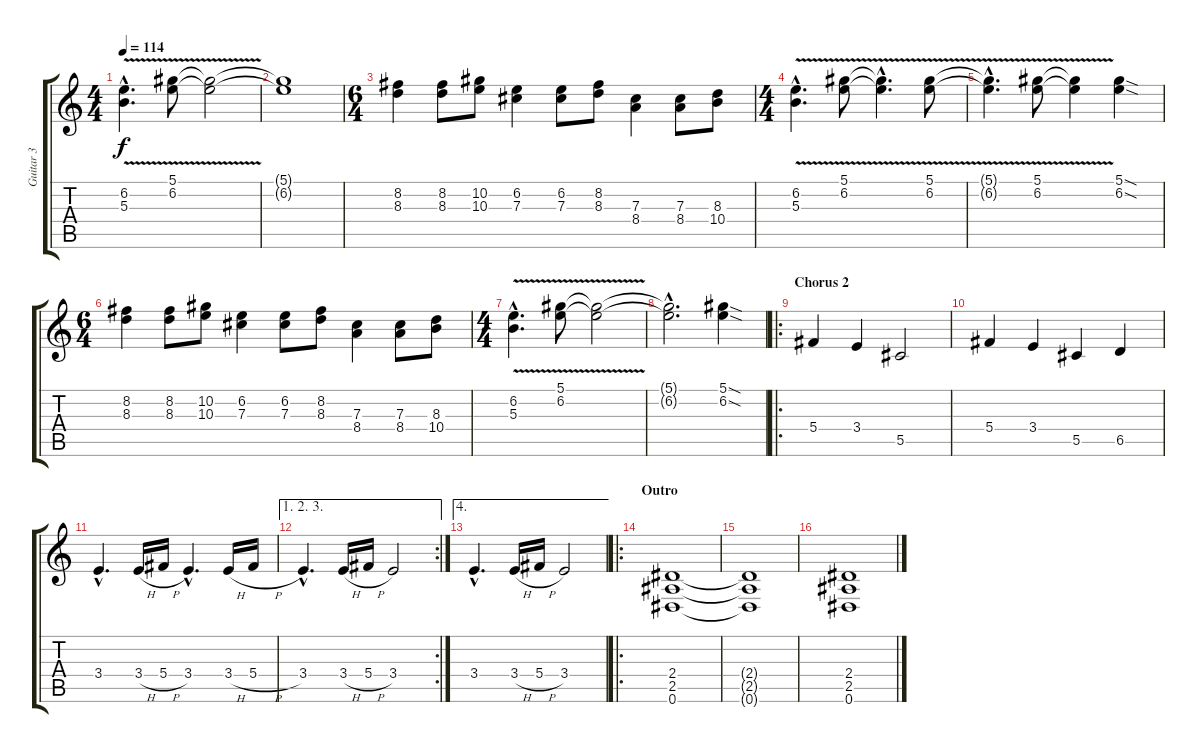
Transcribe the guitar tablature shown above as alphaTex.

\track ("Guitar 3" "Guitar 3") {instrument acousticguitarsteel}
\staff {score tabs}
\tuning (Eb4 Bb3 Gb3 Db3 Ab2 Eb2) {hide}
\ts (4 4)
\tempo 114
\clef g2
\ks c
(6.2{hac} 5.3{v hac}).4{d dy f} (5.1{v} 6.2{v}).8 (5.1{t} 6.2{t}).2 |
(5.1{t} 6.2{t}).1 |
\ts (6 4)
(8.2 8.3).4 (8.2 8.3).8 (10.2 10.3).8 (6.2 7.3).4 (6.2 7.3).8 (8.2 8.3).8 (7.3 8.4).4 (7.3 8.4).8 (8.3 10.4).8 |
\ts (4 4)
(6.2{v hac} 5.3{v hac}).4{d} (5.1{v} 6.2{v}).8 (5.1{hac t} 6.2{hac t}).4{d} (5.1{v} 6.2{v}).8 |
(5.1{hac t} 6.2{hac t}).4{d} (5.1{v} 6.2{v}).8 (5.1{t} 6.2{t}).4 (5.1{sod} 6.2{sod}).4 |
\ts (6 4)
(8.2 8.3).4 (8.2 8.3).8 (10.2 10.3).8 (6.2 7.3).4 (6.2 7.3).8 (8.2 8.3).8 (7.3 8.4).4 (7.3 8.4).8 (8.3 10.4).8 |
\ts (4 4)
(6.2{v hac} 5.3{v hac}).4{d} (5.1{v} 6.2{v}).8 (5.1{t} 6.2{t}).2 |
(5.1{hac t} 6.2{hac t}).2{d} (5.1{sod} 6.2{sod}).4 |
\ro
\section ("" "Chorus 2")
5.4.4 3.4.4 5.5.2 |
5.4.4 3.4.4 5.5.4 6.5.4 |
3.4{hac}.4{d} 3.4{h}.16 5.4{h}.16 3.4{hac}.4{d} 3.4{h}.16 5.4{h}.16 |
\ae (1 2 3)
\rc 2
3.4{hac}.4{d} 3.4{h}.16 5.4{h}.16 3.4.2 |
\ae 4
3.4{hac}.4{d} 3.4{h}.16 5.4{h}.16 3.4.2 |
\ro
\section ("" "Outro")
(2.4 2.5 0.6).1 |
(2.4{t} 2.5{t} 0.6{t}).1 |
(2.4 2.5 0.6).1
